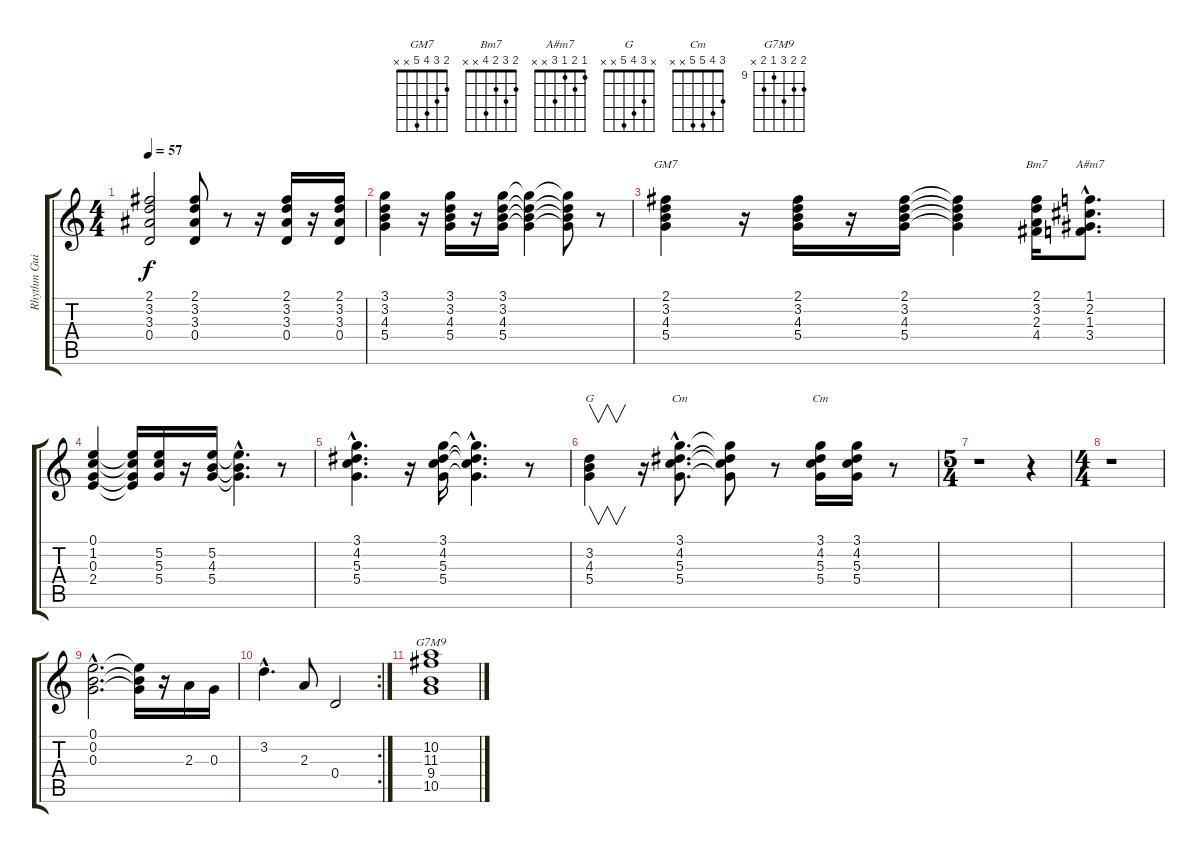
\track ("Rhythm Guitar" "Rhythm Gui") {instrument acousticguitarsteel}
\staff {score tabs}
\tuning (E4 B3 G3 D3 A2 E2) {hide}
\chord ("GM7" 2 3 4 5 x x)
\chord ("Bm7" 2 3 2 4 x x)
\chord ("A#m7" 1 2 1 3 x x)
\chord ("G" x 3 4 5 x x)
\chord ("Cm" 3 4 5 5 3 x)
\chord ("Cm" 3 4 5 5 x x)
\chord ("G7M9" 10 10 11 9 10 x) {firstfret 9}
\ts (4 4)
\tempo 57
\clef g2
\ks c
(2.1{t} 3.2{t} 3.3{t} 0.4{t}).2{dy f} (2.1 3.2 3.3 0.4).8 r.8 r.16 (2.1 3.2 3.3 0.4).16 r.16 (2.1 3.2 3.3 0.4).16 |
(3.1 3.2 4.3 5.4).4 r.16 (3.1 3.2 4.3 5.4).16 r.16 (3.1 3.2 4.3 5.4).16 (3.1{t} 3.2{t} 4.3{t} 5.4{t}).4 (3.1{t} 3.2{t} 4.3{t} 5.4{t}).8 r.8 |
(2.1 3.2 4.3 5.4).4{ch "GM7"} r.16 (2.1 3.2 4.3 5.4).16 r.16 (2.1 3.2 4.3 5.4).16 (2.1{t} 3.2{t} 4.3{t} 5.4{t}).4 (2.1 3.2 2.3 4.4).16{ch "Bm7"} (1.1{hac} 2.2{hac} 1.3{hac} 3.4{hac}).8{d ch "A#m7"} |
(0.1 1.2 0.3 2.4).4 (0.1{t} 1.2{t} 0.3{t} 2.4{t}).16 (5.2 5.3 5.4).16 r.16 (5.2 4.3 5.4).16 (5.2{hac t} 4.3{hac t} 5.4{hac t}).4{d} r.8 |
(3.1{hac} 4.2{hac} 5.3{hac} 5.4{hac}).4{d} r.16 (3.1 4.2 5.3 5.4).16 (3.1{hac t} 4.2{hac t} 5.3{hac t} 5.4{hac t}).4{d} r.8 |
(3.2 4.3 5.4).4{v ch "G"} r.16 (3.1{hac} 4.2{hac} 5.3{hac} 5.4{hac}).8{d ch "Cm"} (3.1{t} 4.2{t} 5.3{t} 5.4{t}).8 r.8 (3.1 4.2 5.3 5.4).16{ch "Cm"} (3.1 4.2 5.3 5.4).16 r.8 |
\ts (5 4)
r.1 r.4 |
\ts (4 4)
r.1 |
(0.1{hac} 0.2{hac} 0.3{hac}).2{d} (0.1{t} 0.2{t} 0.3{t}).16 r.16 2.3.16 0.3.16 |
\rc 2
3.2{hac}.4{d} 2.3.8 0.4.2 |
(10.2 11.3 9.4 10.5).1{ch "G7M9"}
